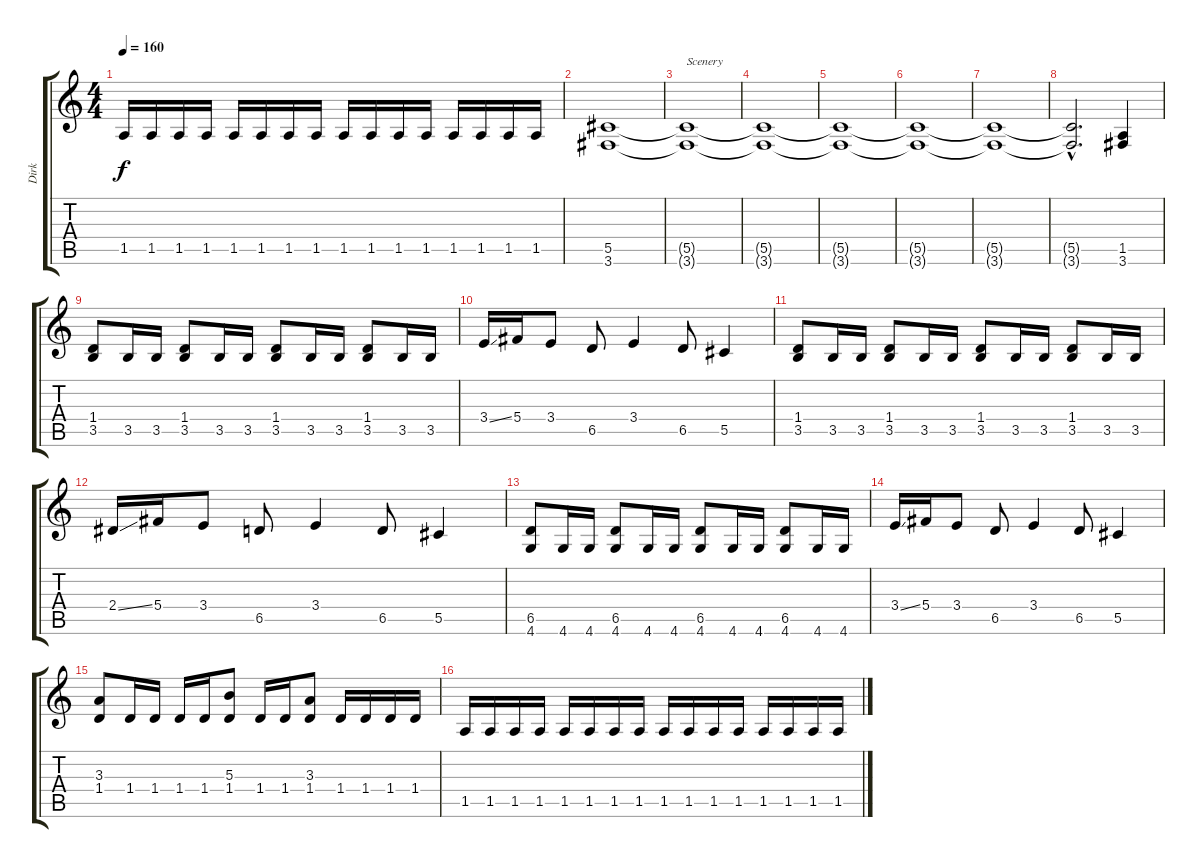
\track ("Dirk" "Dirk") {instrument distortionguitar}
\staff {score tabs}
\tuning (Eb4 Bb3 Gb3 Db3 Ab2 Eb2) {hide}
\ts (4 4)
\tempo 160
\clef g2
\ks c
1.5.16{dy f} 1.5.16 1.5.16 1.5.16 1.5.16 1.5.16 1.5.16 1.5.16 1.5.16 1.5.16 1.5.16 1.5.16 1.5.16 1.5.16 1.5.16 1.5.16 |
(5.5 3.6).1 |
(5.5{t} 3.6{t}).1{txt "Scenery"} |
(5.5{t} 3.6{t}).1 |
(5.5{t} 3.6{t}).1 |
(5.5{t} 3.6{t}).1 |
(5.5{t} 3.6{t}).1 |
(5.5{hac t} 3.6{hac t}).2{d} (1.5 3.6).4 |
(1.4 3.5).8 3.5.16 3.5.16 (1.4 3.5).8 3.5.16 3.5.16 (1.4 3.5).8 3.5.16 3.5.16 (1.4 3.5).8 3.5.16 3.5.16 |
3.4{ss}.16 5.4.16 3.4.8 6.5.8 3.4.4 6.5.8 5.5.4 |
(1.4 3.5).8 3.5.16 3.5.16 (1.4 3.5).8 3.5.16 3.5.16 (1.4 3.5).8 3.5.16 3.5.16 (1.4 3.5).8 3.5.16 3.5.16 |
2.4{ss}.16 5.4.16 3.4.8 6.5.8 3.4.4 6.5.8 5.5.4 |
(6.5 4.6).8 4.6.16 4.6.16 (6.5 4.6).8 4.6.16 4.6.16 (6.5 4.6).8 4.6.16 4.6.16 (6.5 4.6).8 4.6.16 4.6.16 |
3.4{ss}.16 5.4.16 3.4.8 6.5.8 3.4.4 6.5.8 5.5.4 |
(3.3 1.4).8 1.4.16 1.4.16 1.4.16 1.4.16 (5.3 1.4).8 1.4.16 1.4.16 (3.3 1.4).8 1.4.16 1.4.16 1.4.16 1.4.16 |
1.5.16 1.5.16 1.5.16 1.5.16 1.5.16 1.5.16 1.5.16 1.5.16 1.5.16 1.5.16 1.5.16 1.5.16 1.5.16 1.5.16 1.5.16 1.5.16
